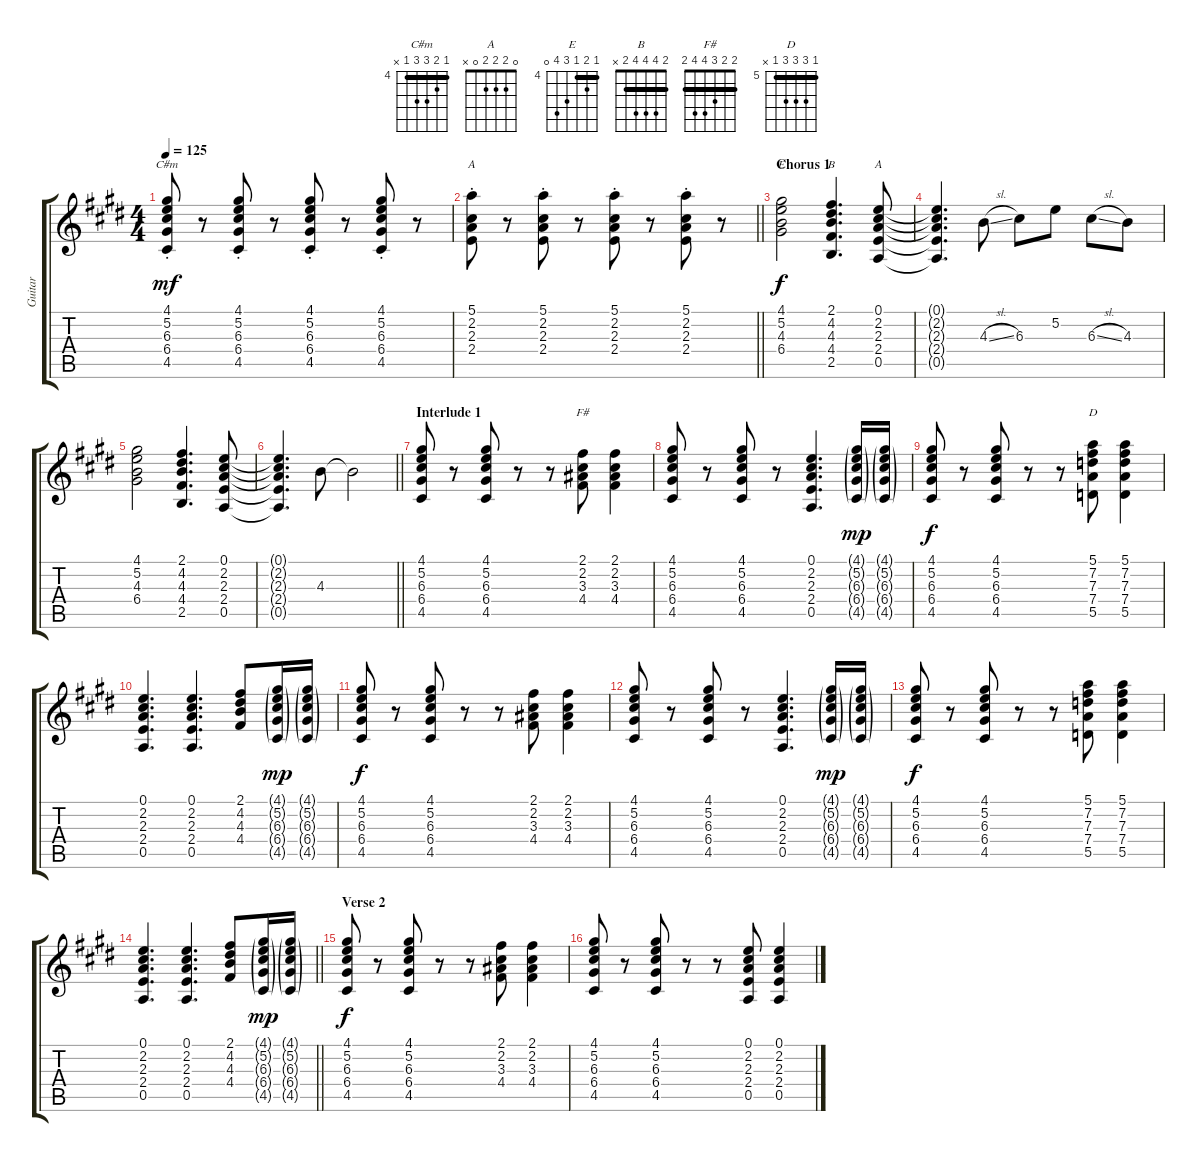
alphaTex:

\track ("Guitar" "Guitar") {instrument electricguitarclean}
\staff {score tabs}
\tuning (E4 B3 G3 D3 A2 E2) {hide}
\chord ("C#m" 4 5 6 6 4 x) {firstfret 4 barre 4}
\chord ("A" 5 2 2 2 0 x) {barre 2}
\chord ("E" 4 5 4 6 7 0) {firstfret 4 barre 4}
\chord ("B" 2 4 4 4 2 x) {barre 2}
\chord ("A" 0 2 2 2 0 x)
\chord ("F#" 2 2 3 4 4 2) {barre 2}
\chord ("D" 5 7 7 7 5 x) {firstfret 5 barre 5}
\ts (4 4)
\tempo 125
\clef g2
\ks c#minor
(4.1{st} 5.2{st} 6.3{st} 6.4{st} 4.5{st}).8{ch "C#m" dy mf} r.8 (4.1{st} 5.2{st} 6.3{st} 6.4{st} 4.5{st}).8 r.8 (4.1{st} 5.2{st} 6.3{st} 6.4{st} 4.5{st}).8 r.8 (4.1{st} 5.2{st} 6.3{st} 6.4{st} 4.5{st}).8 r.8 |
\barLineRight lightlight
(5.1{st} 2.2{st} 2.3{st} 2.4{st}).8{ch "A"} r.8 (5.1{st} 2.2{st} 2.3{st} 2.4{st}).8 r.8 (5.1{st} 2.2{st} 2.3{st} 2.4{st}).8 r.8 (5.1{st} 2.2{st} 2.3{st} 2.4{st}).8 r.8 |
\section ("" "Chorus 1")
(4.1 5.2 4.3 6.4).2{ch "E" dy f} (2.1 4.2 4.3 4.4 2.5).4{d ch "B"} (0.1 2.2 2.3 2.4 0.5).8{ch "A"} |
(0.1{t} 2.2{t} 2.3{t} 2.4{t} 0.5{t}).4{d} 4.3{sl}.8 6.3.8 5.2.8 6.3{sl}.8 4.3.8 |
(4.1 5.2 4.3 6.4).2 (2.1 4.2 4.3 4.4 2.5).4{d} (0.1 2.2 2.3 2.4 0.5).8 |
\barLineRight lightlight
(0.1{t} 2.2{t} 2.3{t} 2.4{t} 0.5{t}).4{d} 4.3.8 4.3{t}.2 |
\section ("" "Interlude 1")
(4.1 5.2 6.3 6.4 4.5).8 r.8 (4.1 5.2 6.3 6.4 4.5).8 r.8 r.8 (2.1 2.2 3.3 4.4).8{ch "F#"} (2.1 2.2 3.3 4.4).4 |
(4.1 5.2 6.3 6.4 4.5).8 r.8 (4.1 5.2 6.3 6.4 4.5).8 r.8 (0.1 2.2 2.3 2.4 0.5).4{d} (4.1{g} 5.2{g} 6.3{g} 6.4{g} 4.5{g}).16{dy mp} (4.1{g} 5.2{g} 6.3{g} 6.4{g} 4.5{g}).16 |
(4.1 5.2 6.3 6.4 4.5).8{dy f} r.8 (4.1 5.2 6.3 6.4 4.5).8 r.8 r.8 (5.1 7.2 7.3 7.4 5.5).8{ch "D"} (5.1 7.2 7.3 7.4 5.5).4 |
(0.1 2.2 2.3 2.4 0.5).4{d} (0.1 2.2 2.3 2.4 0.5).4{d} (2.1 4.2 4.3 4.4).8 (4.1{g} 5.2{g} 6.3{g} 6.4{g} 4.5{g}).16{dy mp} (4.1{g} 5.2{g} 6.3{g} 6.4{g} 4.5{g}).16 |
(4.1 5.2 6.3 6.4 4.5).8{dy f} r.8 (4.1 5.2 6.3 6.4 4.5).8 r.8 r.8 (2.1 2.2 3.3 4.4).8 (2.1 2.2 3.3 4.4).4 |
(4.1 5.2 6.3 6.4 4.5).8 r.8 (4.1 5.2 6.3 6.4 4.5).8 r.8 (0.1 2.2 2.3 2.4 0.5).4{d} (4.1{g} 5.2{g} 6.3{g} 6.4{g} 4.5{g}).16{dy mp} (4.1{g} 5.2{g} 6.3{g} 6.4{g} 4.5{g}).16 |
(4.1 5.2 6.3 6.4 4.5).8{dy f} r.8 (4.1 5.2 6.3 6.4 4.5).8 r.8 r.8 (5.1 7.2 7.3 7.4 5.5).8 (5.1 7.2 7.3 7.4 5.5).4 |
\barLineRight lightlight
(0.1 2.2 2.3 2.4 0.5).4{d} (0.1 2.2 2.3 2.4 0.5).4{d} (2.1 4.2 4.3 4.4).8 (4.1{g} 5.2{g} 6.3{g} 6.4{g} 4.5{g}).16{dy mp} (4.1{g} 5.2{g} 6.3{g} 6.4{g} 4.5{g}).16 |
\section ("" "Verse 2")
(4.1 5.2 6.3 6.4 4.5).8{dy f} r.8 (4.1 5.2 6.3 6.4 4.5).8 r.8 r.8 (2.1 2.2 3.3 4.4).8 (2.1 2.2 3.3 4.4).4 |
(4.1 5.2 6.3 6.4 4.5).8 r.8 (4.1 5.2 6.3 6.4 4.5).8 r.8 r.8 (0.1 2.2 2.3 2.4 0.5).8 (0.1 2.2 2.3 2.4 0.5).4
